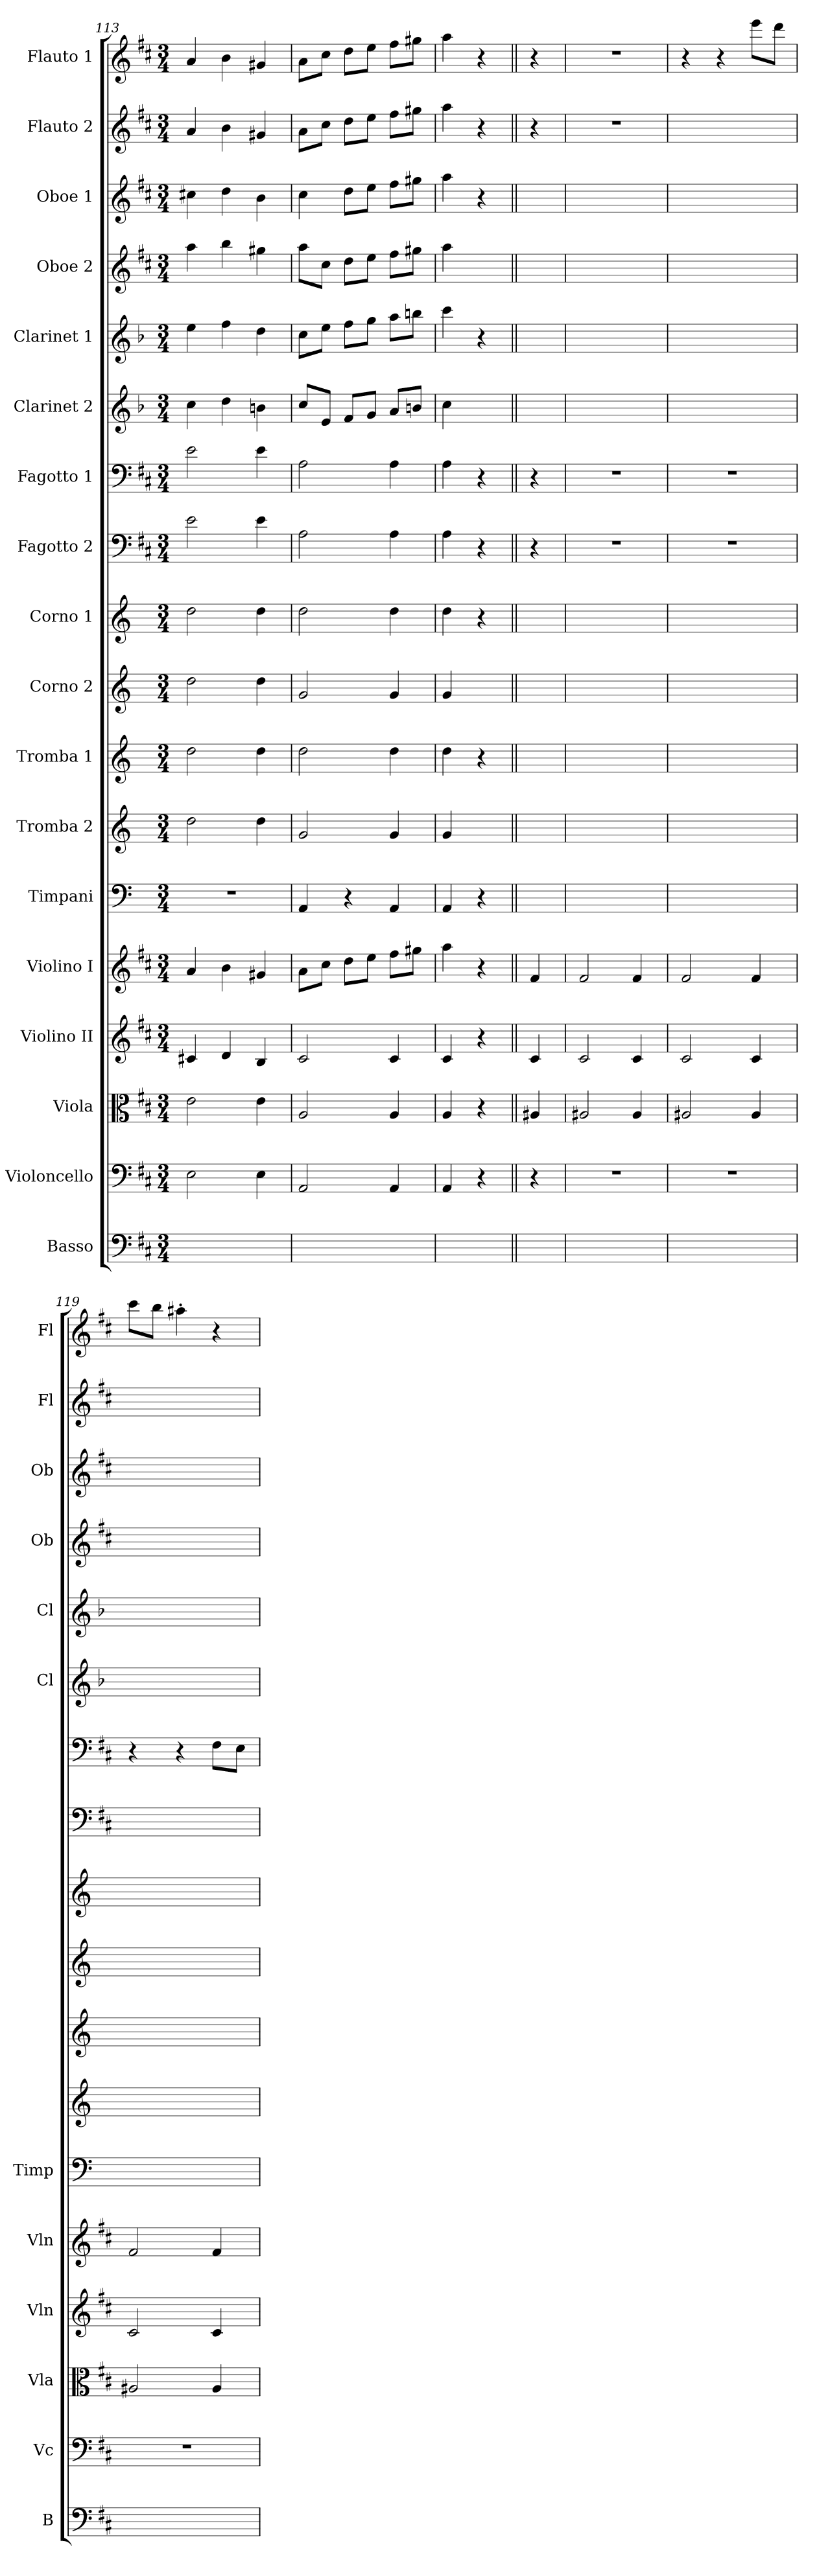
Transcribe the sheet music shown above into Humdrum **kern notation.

**kern	**kern	**kern	**kern	**kern	**kern	**kern	**kern	**kern	**kern	**kern	**kern	**kern	**kern	**kern	**kern	**kern	**kern
*part18	*part17	*part16	*part15	*part14	*part13	*part12	*part11	*part10	*part9	*part8	*part7	*part6	*part5	*part4	*part3	*part2	*part1
*staff18	*staff17	*staff16	*staff15	*staff14	*staff13	*staff12	*staff11	*staff10	*staff9	*staff8	*staff7	*staff6	*staff5	*staff4	*staff3	*staff2	*staff1
*I"Basso	*I"Violoncello	*I"Viola	*I"Violino II	*I"Violino I	*I"Timpani	*I"Tromba 2	*I"Tromba 1	*I"Corno 2	*I"Corno 1	*I"Fagotto 2	*I"Fagotto 1	*I"Clarinet 2	*I"Clarinet 1	*I"Oboe 2	*I"Oboe 1	*I"Flauto 2	*I"Flauto 1
*I'B	*I'Vc	*I'Vla	*I'Vln	*I'Vln	*I'Timp	*	*	*	*	*	*	*I'Cl	*I'Cl	*I'Ob	*I'Ob	*I'Fl	*I'Fl
*clefF4	*clefF4	*clefC3	*clefG2	*clefG2	*clefF4	*clefG2	*clefG2	*clefG2	*clefG2	*clefF4	*clefF4	*clefG2	*clefG2	*clefG2	*clefG2	*clefG2	*clefG2
*ITrd7c12	*	*	*	*	*	*ITrd-1c-2	*ITrd-1c-2	*ITrd6c10	*ITrd6c10	*	*	*ITrd2c3	*ITrd2c3	*	*	*	*
*k[f#c#]	*k[f#c#]	*k[f#c#]	*k[f#c#]	*k[f#c#]	*	*	*	*	*	*k[f#c#]	*k[f#c#]	*k[f#c#]	*k[f#c#]	*k[f#c#]	*k[f#c#]	*k[f#c#]	*k[f#c#]
*M3/4	*M3/4	*M3/4	*M3/4	*M3/4	*M3/4	*M3/4	*M3/4	*M3/4	*M3/4	*M3/4	*M3/4	*M3/4	*M3/4	*M3/4	*M3/4	*M3/4	*M3/4
=113	=113	=113	=113	=113	=113	=113	=113	=113	=113	=113	=113	=113	=113	=113	=113	=113	=113
2.ryy	2E	2e	4c#X	4a	2.r	2ee	2ee	2e	2e	2e	2e	4a	4cc#	4aa	4cc#X	4a	4a
.	.	.	4d	4b	.	.	.	.	.	.	.	4b	4dd	4bb	4dd	4b	4b
.	4E	4e	4B	4g#X	.	4ee	4ee	4e	4e	4e	4e	4g#X	4b	4gg#X	4b	4g#X	4g#X
=114	=114	=114	=114	=114	=114	=114	=114	=114	=114	=114	=114	=114	=114	=114	=114	=114	=114
2.ryy	2AA	2A	2c#	8a\L	4AA	2a	2ee	2A	2e	2A	2A	8a/L	8a\L	8aa\L	4cc#	8a\L	8a\L
.	.	.	.	8cc#\J	.	.	.	.	.	.	.	8c#/J	8cc#\J	8cc#\J	.	8cc#\J	8cc#\J
.	.	.	.	8dd\L	4r	.	.	.	.	.	.	8d/L	8dd\L	8dd\L	8dd\L	8dd\L	8dd\L
.	.	.	.	8ee\J	.	.	.	.	.	.	.	8e/J	8ee\J	8ee\J	8ee\J	8ee\J	8ee\J
.	4AA	4A	4c#	8ff#\L	4AA	4a	4ee	4A	4e	4A	4A	8f#/L	8ff#\L	8ff#\L	8ff#\L	8ff#\L	8ff#\L
.	.	.	.	8gg#X\J	.	.	.	.	.	.	.	8g#X/J	8gg#X\J	8gg#X\J	8gg#X\J	8gg#X\J	8gg#X\J
=115	=115	=115	=115	=115	=115	=115	=115	=115	=115	=115	=115	=115	=115	=115	=115	=115	=115
2ryy	4AA	4A	4c#	4aa	4AA	4a	4ee	4A	4e	4A	4A	4a	4aa	4aa	4aa	4aa	4aa
.	4r	4r	4r	4r	4r	4ryy	4r	4ryy	4r	4r	4r	4ryy	4r	4ryy	4r	4r	4r
=116||	=116||	=116||	=116||	=116||	=116||	=116||	=116||	=116||	=116||	=116||	=116||	=116||	=116||	=116||	=116||	=116||	=116||
4ryy	4r	4A#X	4c#	4f#	4ryy	4ryy	4ryy	4ryy	4ryy	4r	4r	4ryy	4ryy	4ryy	4ryy	4r	4r
=117	=117	=117	=117	=117	=117	=117	=117	=117	=117	=117	=117	=117	=117	=117	=117	=117	=117
2.ryy	2.r	2A#X	2c#	2f#	2.ryy	2.ryy	2.ryy	2.ryy	2.ryy	2.r	2.r	2.ryy	2.ryy	2.ryy	2.ryy	2.r	2.r
.	.	4A#	4c#	4f#	.	.	.	.	.	.	.	.	.	.	.	.	.
=118	=118	=118	=118	=118	=118	=118	=118	=118	=118	=118	=118	=118	=118	=118	=118	=118	=118
2.ryy	2.r	2A#X	2c#	2f#	2.ryy	2.ryy	2.ryy	2.ryy	2.ryy	2.r	2.r	2.ryy	2.ryy	2.ryy	2.ryy	2.ryy	4r
.	.	.	.	.	.	.	.	.	.	.	.	.	.	.	.	.	4r
.	.	4A#	4c#	4f#	.	.	.	.	.	.	.	.	.	.	.	.	8eee\L
.	.	.	.	.	.	.	.	.	.	.	.	.	.	.	.	.	8ddd\J
=119	=119	=119	=119	=119	=119	=119	=119	=119	=119	=119	=119	=119	=119	=119	=119	=119	=119
2.ryy	2.r	2A#X	2c#	2f#	2.ryy	2.ryy	2.ryy	2.ryy	2.ryy	2.ryy	4r	2.ryy	2.ryy	2.ryy	2.ryy	2.ryy	8ccc#\L
.	.	.	.	.	.	.	.	.	.	.	.	.	.	.	.	.	8bb\J
.	.	.	.	.	.	.	.	.	.	.	4r	.	.	.	.	.	4aa#X'
.	.	4A#	4c#	4f#	.	.	.	.	.	.	8F#\L	.	.	.	.	.	4r
.	.	.	.	.	.	.	.	.	.	.	8E\J	.	.	.	.	.	.
=	=	=	=	=	=	=	=	=	=	=	=	=	=	=	=	=	=
*-	*-	*-	*-	*-	*-	*-	*-	*-	*-	*-	*-	*-	*-	*-	*-	*-	*-
